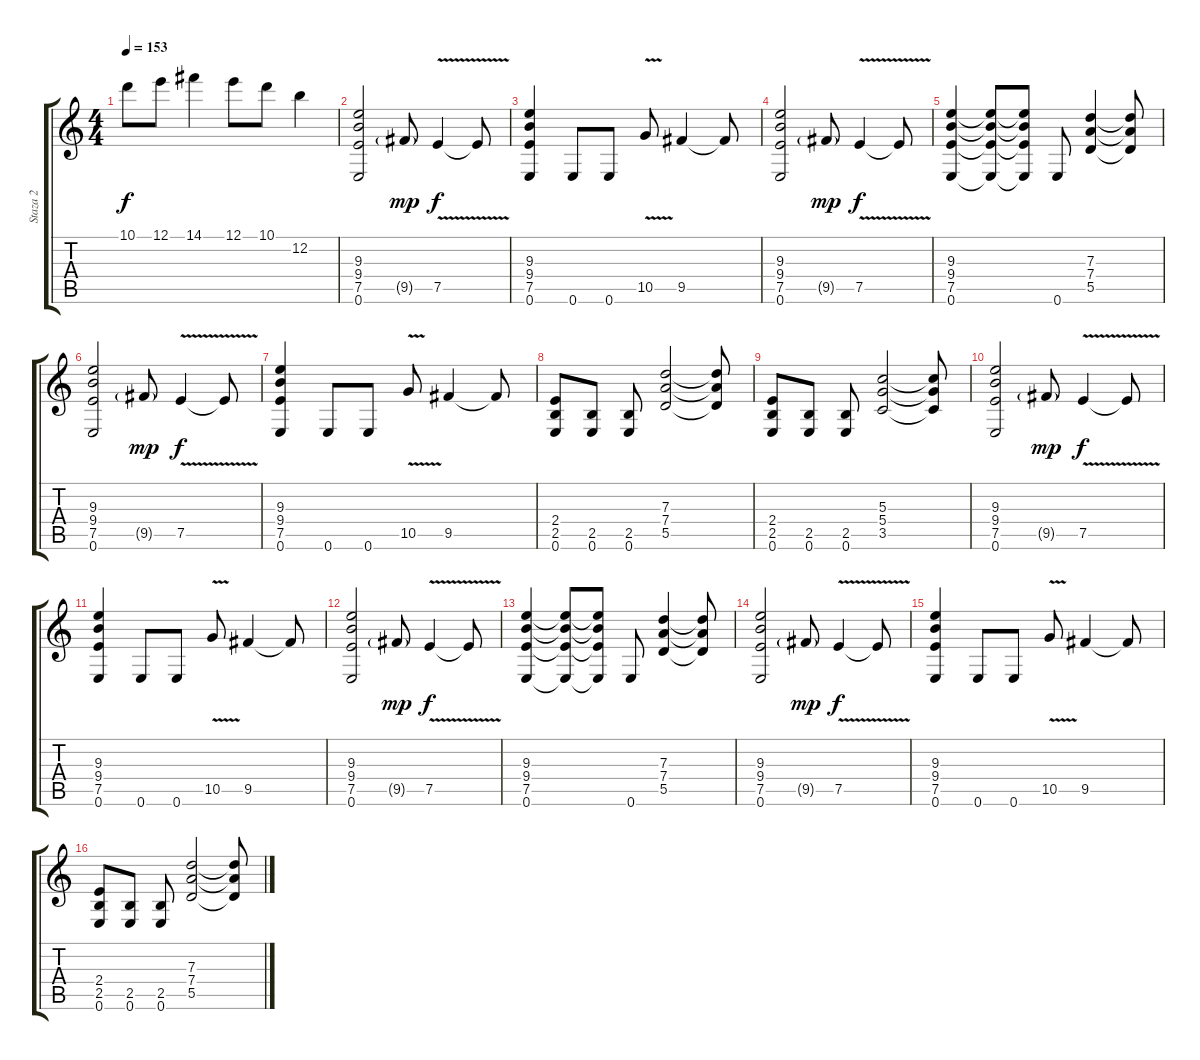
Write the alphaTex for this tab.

\track ("Staza 2" "Staza 2") {instrument distortionguitar}
\staff {score tabs}
\tuning (E4 B3 G3 D3 A2 E2) {hide}
\ts (4 4)
\tempo 153
\clef g2
\ks c
10.1.8{dy f} 12.1.8 14.1.4 12.1.8 10.1.8 12.2.4 |
(9.3 9.4 7.5 0.6).2 9.5{g}.8{dy mp} 7.5{v}.4{dy f} 7.5{t}.8 |
(9.3 9.4 7.5 0.6).4 0.6.8 0.6.8 10.5{v}.8 9.5.4 9.5{t}.8 |
(9.3 9.4 7.5 0.6).2 9.5{g}.8{dy mp} 7.5{v}.4{dy f} 7.5{t}.8 |
(9.3 9.4 7.5 0.6).4 (9.3{t} 9.4{t} 7.5{t} 0.6{t}).8 (9.3{t} 9.4{t} 7.5{t} 0.6{t}).8 0.6.8 (7.3 7.4 5.5).4 (7.3{t} 7.4{t} 5.5{t}).8 |
(9.3 9.4 7.5 0.6).2 9.5{g}.8{dy mp} 7.5{v}.4{dy f} 7.5{t}.8 |
(9.3 9.4 7.5 0.6).4 0.6.8 0.6.8 10.5{v}.8 9.5.4 9.5{t}.8 |
(2.4 2.5 0.6).8 (2.5 0.6).8 (2.5 0.6).8 (7.3 7.4 5.5).2 (7.3{t} 7.4{t} 5.5{t}).8 |
(2.4 2.5 0.6).8 (2.5 0.6).8 (2.5 0.6).8 (5.3 5.4 3.5).2 (5.3{t} 5.4{t} 3.5{t}).8 |
(9.3 9.4 7.5 0.6).2 9.5{g}.8{dy mp} 7.5{v}.4{dy f} 7.5{t}.8 |
(9.3 9.4 7.5 0.6).4 0.6.8 0.6.8 10.5{v}.8 9.5.4 9.5{t}.8 |
(9.3 9.4 7.5 0.6).2 9.5{g}.8{dy mp} 7.5{v}.4{dy f} 7.5{t}.8 |
(9.3 9.4 7.5 0.6).4 (9.3{t} 9.4{t} 7.5{t} 0.6{t}).8 (9.3{t} 9.4{t} 7.5{t} 0.6{t}).8 0.6.8 (7.3 7.4 5.5).4 (7.3{t} 7.4{t} 5.5{t}).8 |
(9.3 9.4 7.5 0.6).2 9.5{g}.8{dy mp} 7.5{v}.4{dy f} 7.5{t}.8 |
(9.3 9.4 7.5 0.6).4 0.6.8 0.6.8 10.5{v}.8 9.5.4 9.5{t}.8 |
(2.4 2.5 0.6).8 (2.5 0.6).8 (2.5 0.6).8 (7.3 7.4 5.5).2 (7.3{t} 7.4{t} 5.5{t}).8
